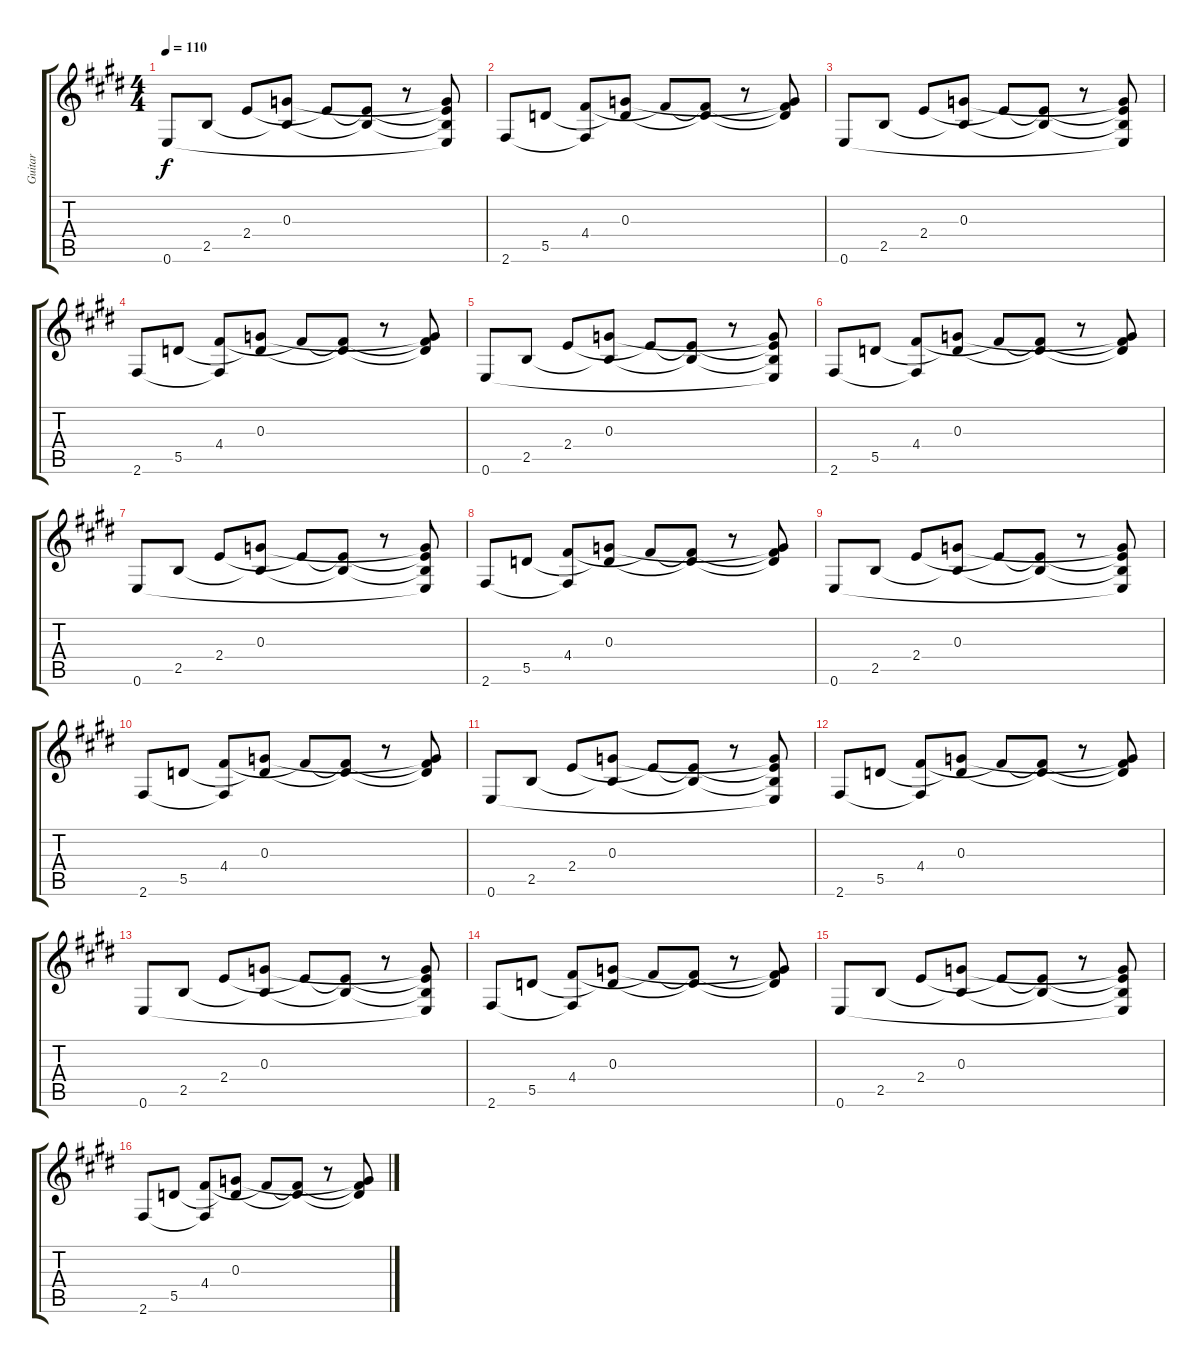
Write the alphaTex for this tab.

\track ("Guitar" "Guitar") {instrument distortionguitar}
\staff {score tabs}
\tuning (E4 B3 G3 D3 A2 E2) {hide}
\ts (4 4)
\tempo 110
\clef g2
\ks e
0.6.8{dy f} 2.5.8 2.4.8 (0.3 2.5{t}).8 2.4{t}.8 (2.4{t} 2.5{t}).8 r.8 (0.3{t} 2.4{t} 2.5{t} 0.6{t}).8 |
2.6.8 5.5.8 (4.4 2.6{t}).8 (0.3 5.5{t}).8 4.4{t}.8 (4.4{t} 5.5{t}).8 r.8 (0.3{t} 4.4{t} 5.5{t}).8 |
0.6.8 2.5.8 2.4.8 (0.3 2.5{t}).8 2.4{t}.8 (2.4{t} 2.5{t}).8 r.8 (0.3{t} 2.4{t} 2.5{t} 0.6{t}).8 |
2.6.8 5.5.8 (4.4 2.6{t}).8 (0.3 5.5{t}).8 4.4{t}.8 (4.4{t} 5.5{t}).8 r.8 (0.3{t} 4.4{t} 5.5{t}).8 |
0.6.8 2.5.8 2.4.8 (0.3 2.5{t}).8 2.4{t}.8 (2.4{t} 2.5{t}).8 r.8 (0.3{t} 2.4{t} 2.5{t} 0.6{t}).8 |
2.6.8 5.5.8 (4.4 2.6{t}).8 (0.3 5.5{t}).8 4.4{t}.8 (4.4{t} 5.5{t}).8 r.8 (0.3{t} 4.4{t} 5.5{t}).8 |
0.6.8 2.5.8 2.4.8 (0.3 2.5{t}).8 2.4{t}.8 (2.4{t} 2.5{t}).8 r.8 (0.3{t} 2.4{t} 2.5{t} 0.6{t}).8 |
2.6.8 5.5.8 (4.4 2.6{t}).8 (0.3 5.5{t}).8 4.4{t}.8 (4.4{t} 5.5{t}).8 r.8 (0.3{t} 4.4{t} 5.5{t}).8 |
0.6.8 2.5.8 2.4.8 (0.3 2.5{t}).8 2.4{t}.8 (2.4{t} 2.5{t}).8 r.8 (0.3{t} 2.4{t} 2.5{t} 0.6{t}).8 |
2.6.8 5.5.8 (4.4 2.6{t}).8 (0.3 5.5{t}).8 4.4{t}.8 (4.4{t} 5.5{t}).8 r.8 (0.3{t} 4.4{t} 5.5{t}).8 |
0.6.8 2.5.8 2.4.8 (0.3 2.5{t}).8 2.4{t}.8 (2.4{t} 2.5{t}).8 r.8 (0.3{t} 2.4{t} 2.5{t} 0.6{t}).8 |
2.6.8 5.5.8 (4.4 2.6{t}).8 (0.3 5.5{t}).8 4.4{t}.8 (4.4{t} 5.5{t}).8 r.8 (0.3{t} 4.4{t} 5.5{t}).8 |
0.6.8 2.5.8 2.4.8 (0.3 2.5{t}).8 2.4{t}.8 (2.4{t} 2.5{t}).8 r.8 (0.3{t} 2.4{t} 2.5{t} 0.6{t}).8 |
2.6.8 5.5.8 (4.4 2.6{t}).8 (0.3 5.5{t}).8 4.4{t}.8 (4.4{t} 5.5{t}).8 r.8 (0.3{t} 4.4{t} 5.5{t}).8 |
0.6.8 2.5.8 2.4.8 (0.3 2.5{t}).8 2.4{t}.8 (2.4{t} 2.5{t}).8 r.8 (0.3{t} 2.4{t} 2.5{t} 0.6{t}).8 |
2.6.8 5.5.8 (4.4 2.6{t}).8 (0.3 5.5{t}).8 4.4{t}.8 (4.4{t} 5.5{t}).8 r.8 (0.3{t} 4.4{t} 5.5{t}).8
